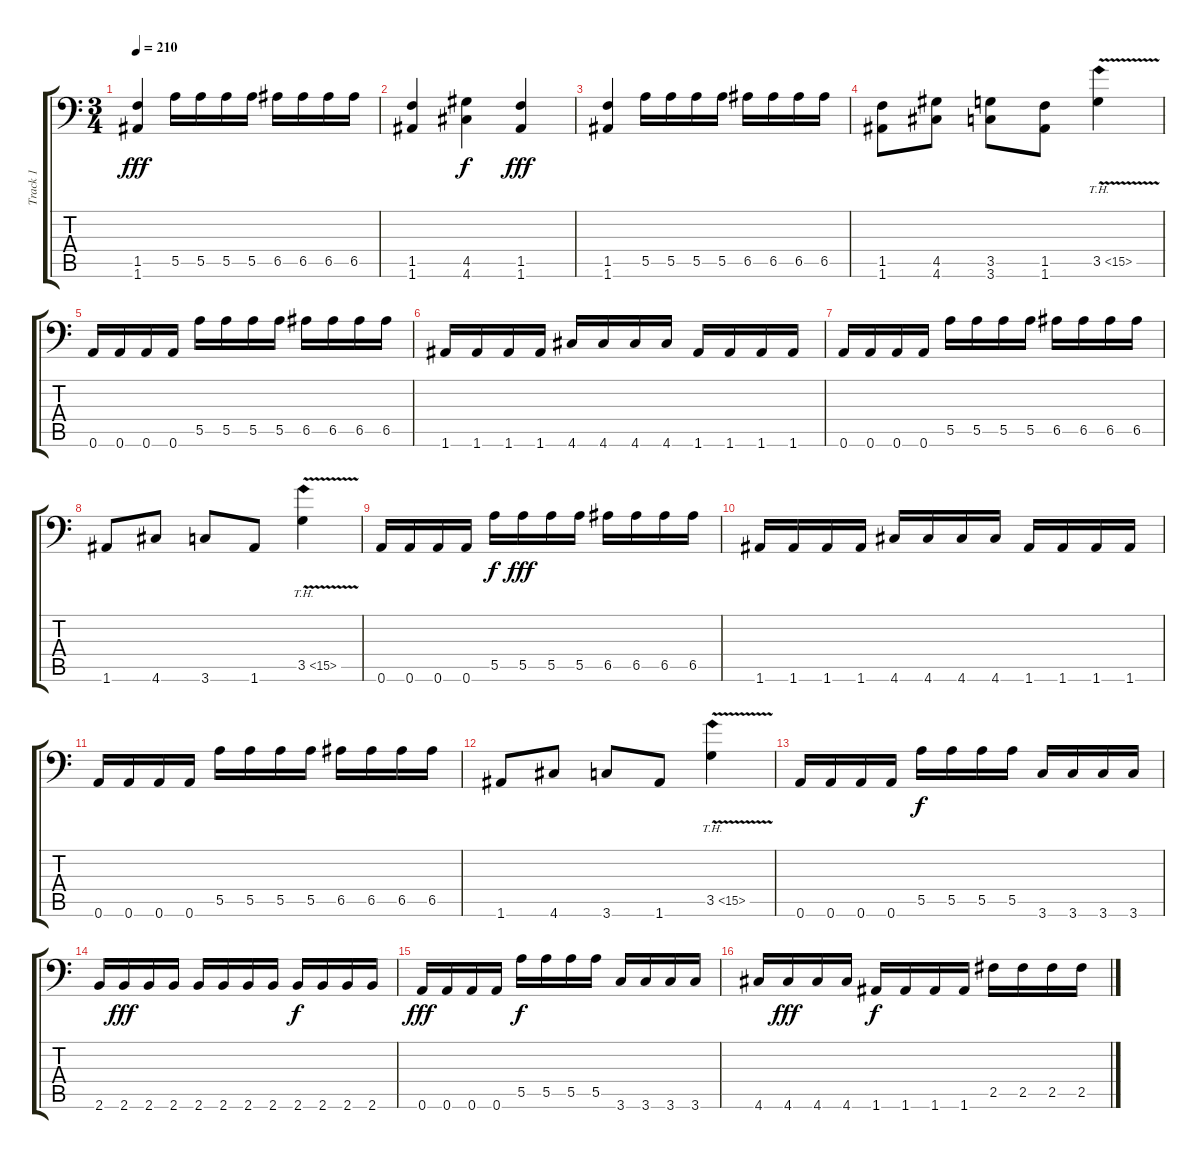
\track ("Track 1" "Track 1") {instrument distortionguitar}
\staff {score tabs}
\tuning (B3 Gb3 D3 A2 E2 A1) {hide}
\ts (3 4)
\tempo 210
\clef f4
\ks c
(1.5 1.6).4{dy fff} 5.5.16 5.5.16 5.5.16 5.5.16 6.5.16 6.5.16 6.5.16 6.5.16 |
(1.5 1.6).4 (4.5 4.6).4{dy f} (1.5 1.6).4{dy fff} |
(1.5 1.6).4 5.5.16 5.5.16 5.5.16 5.5.16 6.5.16 6.5.16 6.5.16 6.5.16 |
(1.5 1.6).8 (4.5 4.6).8 (3.5 3.6).8 (1.5 1.6).8 3.5{th 12 v}.4 |
0.6.16 0.6.16 0.6.16 0.6.16 5.5.16 5.5.16 5.5.16 5.5.16 6.5.16 6.5.16 6.5.16 6.5.16 |
1.6.16 1.6.16 1.6.16 1.6.16 4.6.16 4.6.16 4.6.16 4.6.16 1.6.16 1.6.16 1.6.16 1.6.16 |
0.6.16 0.6.16 0.6.16 0.6.16 5.5.16 5.5.16 5.5.16 5.5.16 6.5.16 6.5.16 6.5.16 6.5.16 |
1.6.8 4.6.8 3.6.8 1.6.8 3.5{th 12 v}.4 |
0.6.16 0.6.16 0.6.16 0.6.16 5.5.16{dy f} 5.5.16{dy fff} 5.5.16 5.5.16 6.5.16 6.5.16 6.5.16 6.5.16 |
1.6.16 1.6.16 1.6.16 1.6.16 4.6.16 4.6.16 4.6.16 4.6.16 1.6.16 1.6.16 1.6.16 1.6.16 |
0.6.16 0.6.16 0.6.16 0.6.16 5.5.16 5.5.16 5.5.16 5.5.16 6.5.16 6.5.16 6.5.16 6.5.16 |
1.6.8 4.6.8 3.6.8 1.6.8 3.5{th 12 v}.4 |
0.6.16 0.6.16 0.6.16 0.6.16 5.5.16{dy f} 5.5.16 5.5.16 5.5.16 3.6.16 3.6.16 3.6.16 3.6.16 |
2.6.16 2.6.16{dy fff} 2.6.16 2.6.16 2.6.16 2.6.16 2.6.16 2.6.16 2.6.16{dy f} 2.6.16 2.6.16 2.6.16 |
0.6.16{dy fff} 0.6.16 0.6.16 0.6.16 5.5.16{dy f} 5.5.16 5.5.16 5.5.16 3.6.16 3.6.16 3.6.16 3.6.16 |
4.6.16 4.6.16{dy fff} 4.6.16 4.6.16 1.6.16{dy f} 1.6.16 1.6.16 1.6.16 2.5.16 2.5.16 2.5.16 2.5.16
